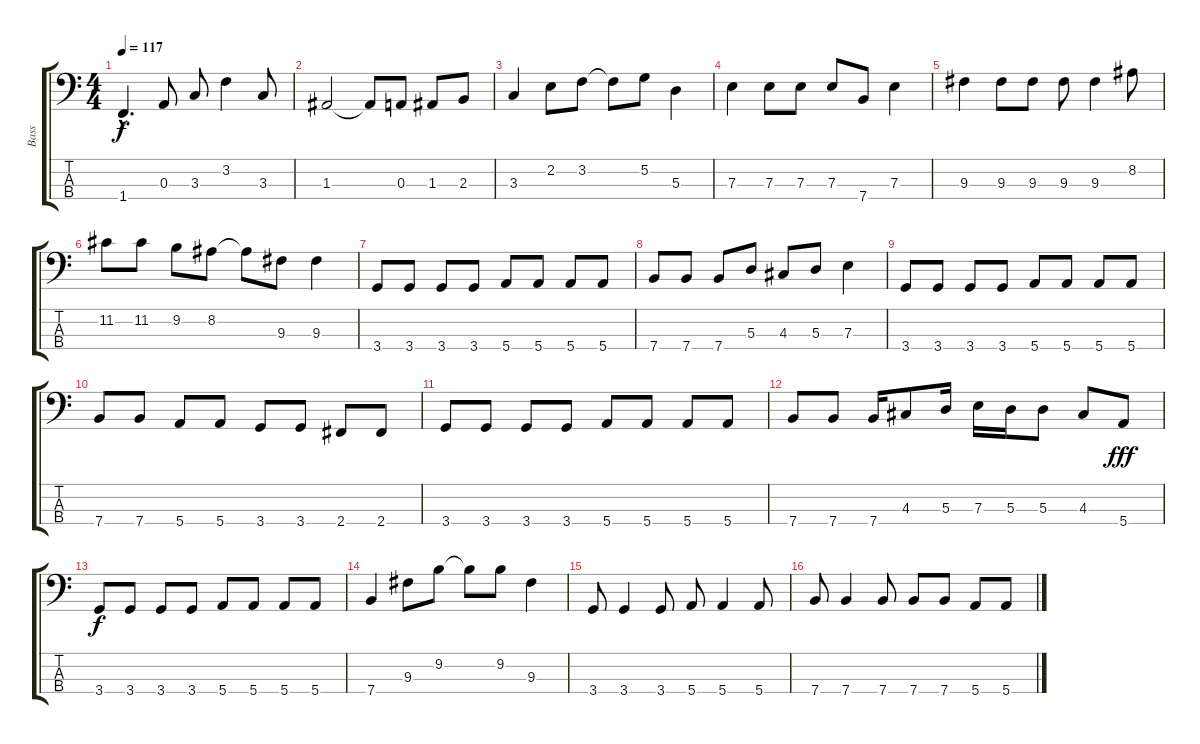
\track ("Bass" "Bass") {instrument electricbasspick}
\staff {score tabs}
\tuning (G2 D2 A1 E1) {hide}
\ts (4 4)
\tempo 117
\clef f4
\ks c
1.4{hac}.4{d dy f} 0.3.8 3.3.8 3.2.4 3.3.8 |
1.3.2 1.3{t}.8 0.3.8 1.3.8 2.3.8 |
3.3.4 2.2.8 3.2.8 3.2{t}.8 5.2.8 5.3.4 |
7.3.4 7.3.8 7.3.8 7.3.8 7.4.8 7.3.4 |
9.3.4 9.3.8 9.3.8 9.3.8 9.3.4 8.2.8 |
11.2.8 11.2.8 9.2.8 8.2.8 8.2{t}.8 9.3.8 9.3.4 |
3.4.8 3.4.8 3.4.8 3.4.8 5.4.8 5.4.8 5.4.8 5.4.8 |
7.4.8 7.4.8 7.4.8 5.3.8 4.3.8 5.3.8 7.3.4 |
3.4.8 3.4.8 3.4.8 3.4.8 5.4.8 5.4.8 5.4.8 5.4.8 |
7.4.8 7.4.8 5.4.8 5.4.8 3.4.8 3.4.8 2.4.8 2.4.8 |
3.4.8 3.4.8 3.4.8 3.4.8 5.4.8 5.4.8 5.4.8 5.4.8 |
7.4.8 7.4.8 7.4.16 4.3.8 5.3.16 7.3.16 5.3.16 5.3.8 4.3.8 5.4.8{dy fff} |
3.4.8{dy f} 3.4.8 3.4.8 3.4.8 5.4.8 5.4.8 5.4.8 5.4.8 |
7.4.4 9.3.8 9.2.8 9.2{t}.8 9.2.8 9.3.4 |
3.4.8 3.4.4 3.4.8 5.4.8 5.4.4 5.4.8 |
7.4.8 7.4.4 7.4.8 7.4.8 7.4.8 5.4.8 5.4.8
